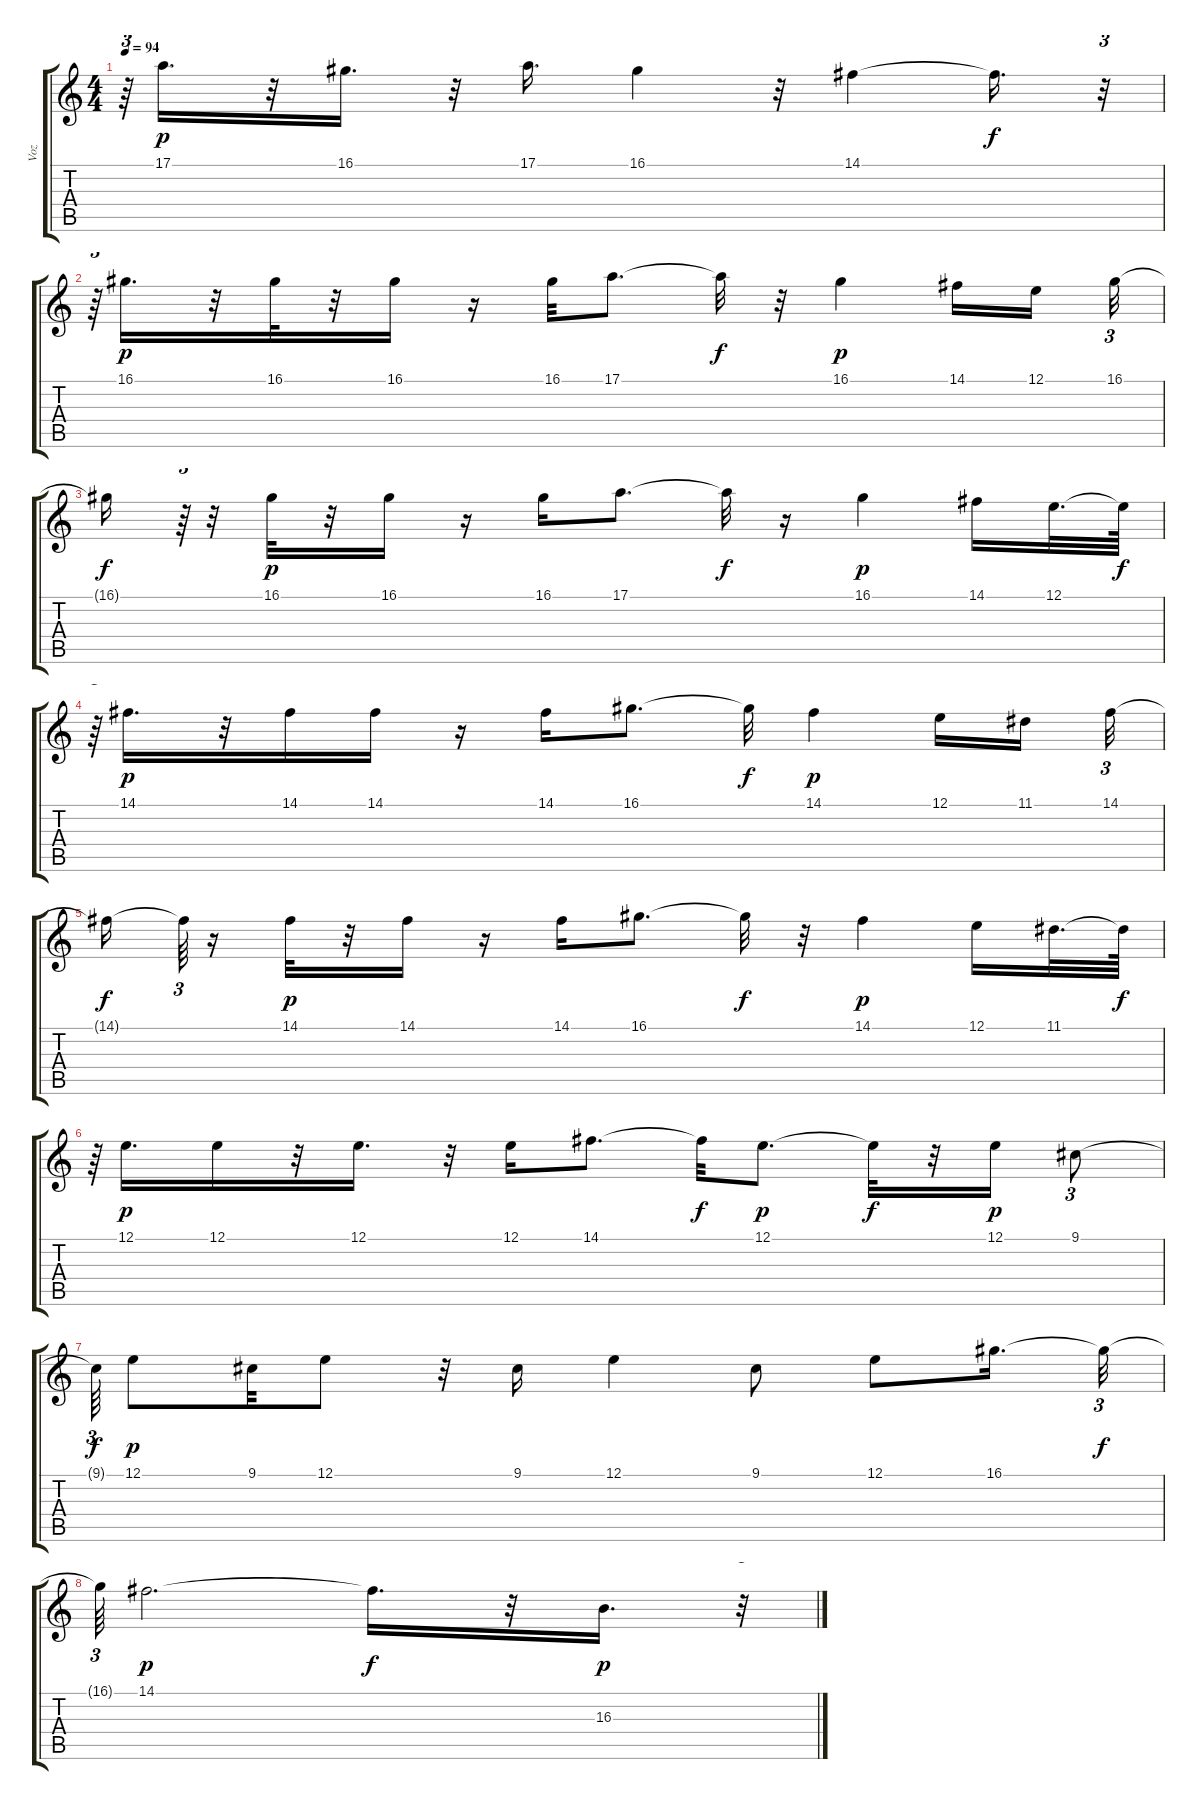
\track ("Voz" "Voz") {instrument flute}
\staff {score tabs}
\tuning (E4 B3 G3 D3 A2 E2) {hide}
\ts (4 4)
\tempo 94
\clef g2
\ks c
r.64{tu (3 2) dy p} 17.1.16{d} r.32 16.1.16{d} r.32 17.1.16{d} 16.1.4 r.32 14.1.4 14.1{t}.16{d dy f} r.32{tu (3 2)} |
r.64{tu (3 2)} 16.1.16{d dy p} r.32 16.1.32 r.32 16.1.16 r.16 16.1.32 17.1.8{d} 17.1{t}.32{dy f} r.32 16.1.4{dy p} 14.1.16 12.1.16{beam splitsecondary} 16.1.32{tu (3 2)} |
16.1{t}.16{dy f} r.64{tu (3 2)} r.32 16.1.32{dy p} r.32 16.1.16 r.16 16.1.16 17.1.8{d} 17.1{t}.32{dy f} r.16 16.1.4{dy p} 14.1.16 12.1.32{d} 12.1{t}.64{dy f} |
r.64{tu (3 2)} 14.1.16{d dy p} r.32 14.1.16 14.1.16 r.16 14.1.16 16.1.8{d} 16.1{t}.32{dy f} 14.1.4{dy p} 12.1.16 11.1.16{beam splitsecondary} 14.1.32{tu (3 2)} |
14.1{t}.16{dy f} 14.1{t}.64{tu (3 2)} r.16 14.1.32{dy p} r.32 14.1.16 r.16 14.1.16 16.1.8{d} 16.1{t}.32{dy f} r.32 14.1.4{dy p} 12.1.16 11.1.32{d} 11.1{t}.64{dy f} |
r.64{tu (3 2)} 12.1.16{d dy p} 12.1.16 r.32 12.1.16{d} r.32 12.1.16 14.1.8{d} 14.1{t}.32{dy f} 12.1.8{d dy p} 12.1{t}.32{dy f} r.32 12.1.16{dy p} 9.1.8{tu (3 2)} |
9.1{t}.64{tu (3 2) dy f} 12.1.8{dy p} 9.1.32 12.1.8 r.32 9.1.16 12.1.4 9.1.8 12.1.8 16.1.16{d} 16.1{t}.32{tu (3 2) dy f} |
16.1{t}.64{tu (3 2)} 14.1.2{d dy p} 14.1{t}.16{d dy f} r.32 16.3.16{d dy p} r.32{tu (3 2)}
